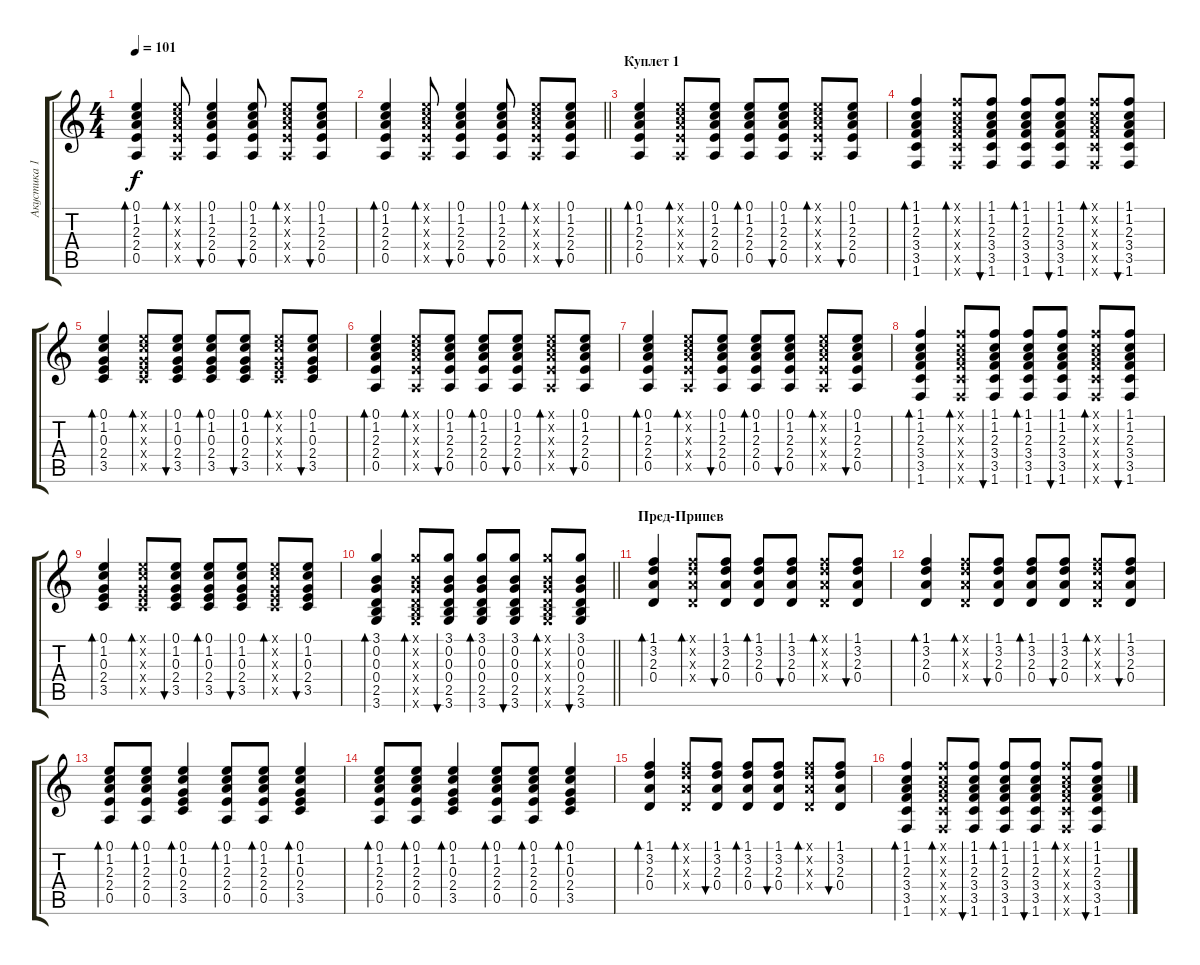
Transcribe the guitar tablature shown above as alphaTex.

\track ("Акустика 1" "Акустика 1") {instrument acousticguitarsteel}
\staff {score tabs}
\tuning (E4 B3 G3 D3 A2 E2) {hide}
\ts (4 4)
\tempo 101
\clef g2
\ks c
(0.1 1.2 2.3 2.4 0.5).4{bd 30 dy f} (0.1{x} 1.2{x} 2.3{x} 2.4{x} 0.5{x}).8{bd 30} (0.1 1.2 2.3 2.4 0.5).4{bu 30} (0.1 1.2 2.3 2.4 0.5).8{bu 30} (0.1{x} 1.2{x} 2.3{x} 2.4{x} 0.5{x}).8{bd 30} (0.1 1.2 2.3 2.4 0.5).8{bu 30} |
\barLineRight lightlight
(0.1 1.2 2.3 2.4 0.5).4{bd 30} (0.1{x} 1.2{x} 2.3{x} 2.4{x} 0.5{x}).8{bd 30} (0.1 1.2 2.3 2.4 0.5).4{bu 30} (0.1 1.2 2.3 2.4 0.5).8{bu 30} (0.1{x} 1.2{x} 2.3{x} 2.4{x} 0.5{x}).8{bd 30} (0.1 1.2 2.3 2.4 0.5).8{bu 30} |
\section ("" "Куплет 1")
(0.1 1.2 2.3 2.4 0.5).4{bd 30} (0.1{x} 1.2{x} 2.3{x} 2.4{x} 0.5{x}).8{bd 30} (0.1 1.2 2.3 2.4 0.5).8{bu 30} (0.1 1.2 2.3 2.4 0.5).8{bd 30} (0.1 1.2 2.3 2.4 0.5).8{bu 30} (0.1{x} 1.2{x} 2.3{x} 2.4{x} 0.5{x}).8{bd 30} (0.1 1.2 2.3 2.4 0.5).8{bu 30} |
(1.1 1.2 2.3 3.4 3.5 1.6).4{bd 30} (1.1{x} 1.2{x} 2.3{x} 3.4{x} 3.5{x} 1.6{x}).8{bd 30} (1.1 1.2 2.3 3.4 3.5 1.6).8{bu 30} (1.1 1.2 2.3 3.4 3.5 1.6).8{bd 30} (1.1 1.2 2.3 3.4 3.5 1.6).8{bu 30} (1.1{x} 1.2{x} 2.3{x} 3.4{x} 3.5{x} 1.6{x}).8{bd 30} (1.1 1.2 2.3 3.4 3.5 1.6).8{bu 30} |
(0.1 1.2 0.3 2.4 3.5).4{bd 30} (0.1{x} 1.2{x} 0.3{x} 2.4{x} 3.5{x}).8{bd 30} (0.1 1.2 0.3 2.4 3.5).8{bu 30} (0.1 1.2 0.3 2.4 3.5).8{bd 30} (0.1 1.2 0.3 2.4 3.5).8{bu 30} (0.1{x} 1.2{x} 0.3{x} 2.4{x} 3.5{x}).8{bd 30} (0.1 1.2 0.3 2.4 3.5).8{bu 30} |
(0.1 1.2 2.3 2.4 0.5).4{bd 30} (0.1{x} 1.2{x} 2.3{x} 2.4{x} 0.5{x}).8{bd 30} (0.1 1.2 2.3 2.4 0.5).8{bu 30} (0.1 1.2 2.3 2.4 0.5).8{bd 30} (0.1 1.2 2.3 2.4 0.5).8{bu 30} (0.1{x} 1.2{x} 2.3{x} 2.4{x} 0.5{x}).8{bd 30} (0.1 1.2 2.3 2.4 0.5).8{bu 30} |
(0.1 1.2 2.3 2.4 0.5).4{bd 30} (0.1{x} 1.2{x} 2.3{x} 2.4{x} 0.5{x}).8{bd 30} (0.1 1.2 2.3 2.4 0.5).8{bu 30} (0.1 1.2 2.3 2.4 0.5).8{bd 30} (0.1 1.2 2.3 2.4 0.5).8{bu 30} (0.1{x} 1.2{x} 2.3{x} 2.4{x} 0.5{x}).8{bd 30} (0.1 1.2 2.3 2.4 0.5).8{bu 30} |
(1.1 1.2 2.3 3.4 3.5 1.6).4{bd 30} (1.1{x} 1.2{x} 2.3{x} 3.4{x} 3.5{x} 1.6{x}).8{bd 30} (1.1 1.2 2.3 3.4 3.5 1.6).8{bu 30} (1.1 1.2 2.3 3.4 3.5 1.6).8{bd 30} (1.1 1.2 2.3 3.4 3.5 1.6).8{bu 30} (1.1{x} 1.2{x} 2.3{x} 3.4{x} 3.5{x} 1.6{x}).8{bd 30} (1.1 1.2 2.3 3.4 3.5 1.6).8{bu 30} |
(0.1 1.2 0.3 2.4 3.5).4{bd 30} (0.1{x} 1.2{x} 0.3{x} 2.4{x} 3.5{x}).8{bd 30} (0.1 1.2 0.3 2.4 3.5).8{bu 30} (0.1 1.2 0.3 2.4 3.5).8{bd 30} (0.1 1.2 0.3 2.4 3.5).8{bu 30} (0.1{x} 1.2{x} 0.3{x} 2.4{x} 3.5{x}).8{bd 30} (0.1 1.2 0.3 2.4 3.5).8{bu 30} |
\barLineRight lightlight
(3.1 0.2 0.3 0.4 2.5 3.6).4{bd 30} (3.1{x} 0.2{x} 0.3{x} 0.4{x} 2.5{x} 3.6{x}).8{bd 30} (3.1 0.2 0.3 0.4 2.5 3.6).8{bu 30} (3.1 0.2 0.3 0.4 2.5 3.6).8{bd 30} (3.1 0.2 0.3 0.4 2.5 3.6).8{bu 30} (3.1{x} 0.2{x} 0.3{x} 0.4{x} 2.5{x} 3.6{x}).8{bd 30} (3.1 0.2 0.3 0.4 2.5 3.6).8{bu 30} |
\section ("" "Пред-Припев")
(1.1 3.2 2.3 0.4).4{bd 30} (1.1{x} 3.2{x} 2.3{x} 0.4{x}).8{bd 30} (1.1 3.2 2.3 0.4).8{bu 30} (1.1 3.2 2.3 0.4).8{bd 30} (1.1 3.2 2.3 0.4).8{bu 30} (1.1{x} 3.2{x} 2.3{x} 0.4{x}).8{bd 30} (1.1 3.2 2.3 0.4).8{bu 30} |
(1.1 3.2 2.3 0.4).4{bd 30} (1.1{x} 3.2{x} 2.3{x} 0.4{x}).8{bd 30} (1.1 3.2 2.3 0.4).8{bu 30} (1.1 3.2 2.3 0.4).8{bd 30} (1.1 3.2 2.3 0.4).8{bu 30} (1.1{x} 3.2{x} 2.3{x} 0.4{x}).8{bd 30} (1.1 3.2 2.3 0.4).8{bu 30} |
(0.1 1.2 2.3 2.4 0.5).8{bd 30} (0.1 1.2 2.3 2.4 0.5).8{bd 30} (0.1 1.2 0.3 2.4 3.5).4{bd 30} (0.1 1.2 2.3 2.4 0.5).8{bd 30} (0.1 1.2 2.3 2.4 0.5).8{bd 30} (0.1 1.2 0.3 2.4 3.5).4{bd 30} |
(0.1 1.2 2.3 2.4 0.5).8{bd 30} (0.1 1.2 2.3 2.4 0.5).8{bd 30} (0.1 1.2 0.3 2.4 3.5).4{bd 30} (0.1 1.2 2.3 2.4 0.5).8{bd 30} (0.1 1.2 2.3 2.4 0.5).8{bd 30} (0.1 1.2 0.3 2.4 3.5).4{bd 30} |
(1.1 3.2 2.3 0.4).4{bd 30} (1.1{x} 3.2{x} 2.3{x} 0.4{x}).8{bd 30} (1.1 3.2 2.3 0.4).8{bu 30} (1.1 3.2 2.3 0.4).8{bd 30} (1.1 3.2 2.3 0.4).8{bu 30} (1.1{x} 3.2{x} 2.3{x} 0.4{x}).8{bd 30} (1.1 3.2 2.3 0.4).8{bu 30} |
(1.1 1.2 2.3 3.4 3.5 1.6).4{bd 30} (1.1{x} 1.2{x} 2.3{x} 3.4{x} 3.5{x} 1.6{x}).8{bd 30} (1.1 1.2 2.3 3.4 3.5 1.6).8{bu 30} (1.1 1.2 2.3 3.4 3.5 1.6).8{bd 30} (1.1 1.2 2.3 3.4 3.5 1.6).8{bu 30} (1.1{x} 1.2{x} 2.3{x} 3.4{x} 3.5{x} 1.6{x}).8{bd 30} (1.1 1.2 2.3 3.4 3.5 1.6).8{bu 30}
